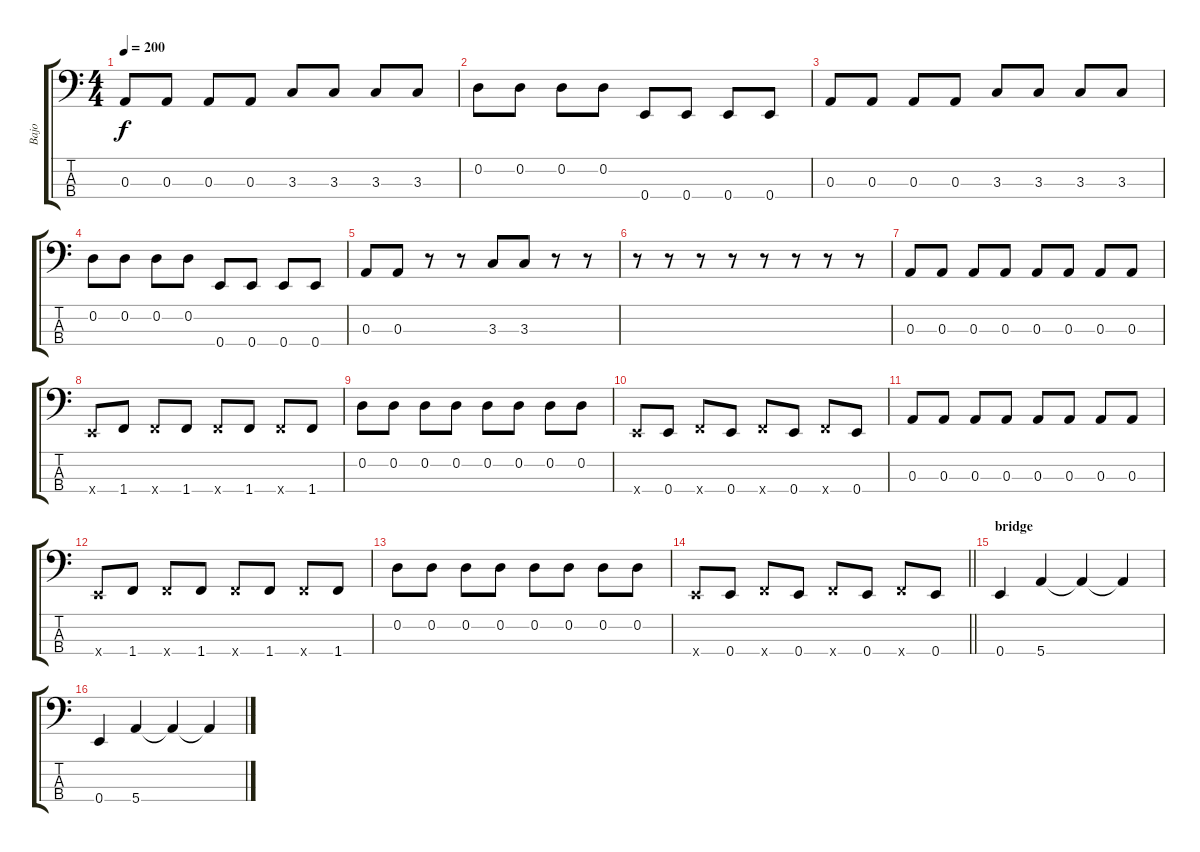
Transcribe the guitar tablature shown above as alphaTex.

\track ("Bajo" "Bajo") {instrument electricbasspick}
\staff {score tabs}
\tuning (G2 D2 A1 E1) {hide}
\ts (4 4)
\tempo 200
\clef f4
\ks c
0.3.8{dy f} 0.3.8 0.3.8 0.3.8 3.3.8 3.3.8 3.3.8 3.3.8 |
0.2.8 0.2.8 0.2.8 0.2.8 0.4.8 0.4.8 0.4.8 0.4.8 |
0.3.8 0.3.8 0.3.8 0.3.8 3.3.8 3.3.8 3.3.8 3.3.8 |
0.2.8 0.2.8 0.2.8 0.2.8 0.4.8 0.4.8 0.4.8 0.4.8 |
0.3.8 0.3.8 r.8 r.8 3.3.8 3.3.8 r.8 r.8 |
r.8 r.8 r.8 r.8 r.8 r.8 r.8 r.8 |
0.3.8 0.3.8 0.3.8 0.3.8 0.3.8 0.3.8 0.3.8 0.3.8 |
0.4{x}.8 1.4.8 1.4{x}.8 1.4.8 1.4{x}.8 1.4.8 1.4{x}.8 1.4.8 |
0.2.8 0.2.8 0.2.8 0.2.8 0.2.8 0.2.8 0.2.8 0.2.8 |
0.4{x}.8 0.4.8 1.4{x}.8 0.4.8 1.4{x}.8 0.4.8 1.4{x}.8 0.4.8 |
0.3.8 0.3.8 0.3.8 0.3.8 0.3.8 0.3.8 0.3.8 0.3.8 |
0.4{x}.8 1.4.8 1.4{x}.8 1.4.8 1.4{x}.8 1.4.8 1.4{x}.8 1.4.8 |
0.2.8 0.2.8 0.2.8 0.2.8 0.2.8 0.2.8 0.2.8 0.2.8 |
\barLineRight lightlight
0.4{x}.8 0.4.8 1.4{x}.8 0.4.8 1.4{x}.8 0.4.8 1.4{x}.8 0.4.8 |
\section ("" "bridge")
0.4.4 5.4.4 5.4{t}.4 5.4{t}.4 |
0.4.4 5.4.4 5.4{t}.4 5.4{t}.4
